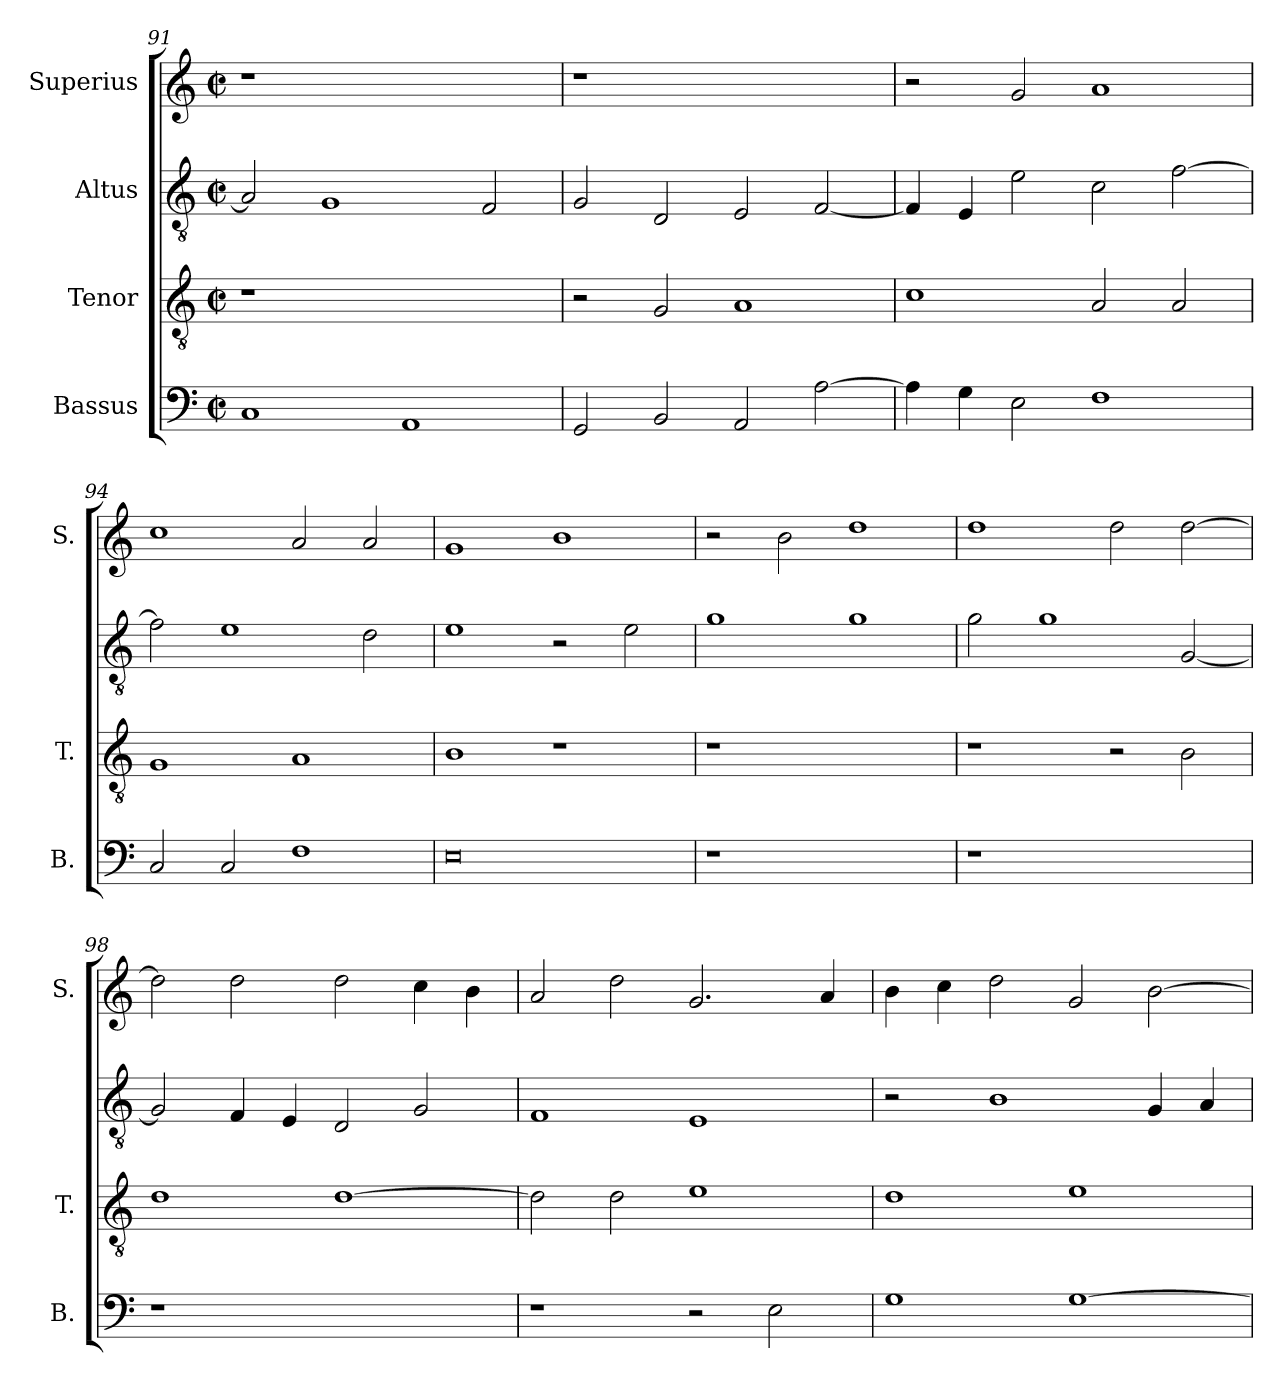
**kern	**kern	**kern	**kern
*part4	*part3	*part2	*part1
*staff4	*staff3	*staff2	*staff1
*I"Bassus	*I"Tenor	*I"Altus	*I"Superius
*I'B.	*I'T.	*	*I'S.
*clefF4	*clefGv2	*clefGv2	*clefG2
*	*ITrd7c12	*ITrd7c12	*
*k[]	*k[]	*k[]	*k[]
*C:	*C:	*C:	*C:
*M2/2	*M2/2	*M2/2	*M2/2
*met(c|)	*met(c|)	*met(c|)	*met(c|)
=91	=91	=91	=91
!	!LO:N:vis=1	!	!LO:N:vis=1
1Ci	1r	2AAi/]	1r
.	.	1GGi	.
1AAi	1ryy	.	1ryy
.	.	2FFi/	.
=92	=92	=92	=92
!	!	!	!LO:N:vis=1
2GGi/	2r	2GGi/	1r
2BBi/	2GGi/	2DDi/	.
2AAi/	1AAi	2EEi/	1ryy
[>2Ai\	.	[<2FFi/	.
=93	=93	=93	=93
4Ai\]	1Ci	4FFi/]	2r
4Gi\	.	4EEi/	.
2Ei\	.	2Ei\	2gi/
1Fi	2AAi/	2Ci\	1ai
.	2AAi/	[>2Fi\	.
!!LO:PB:g=z
=94	=94	=94	=94
2Ci/	1GGi	2Fi\]	1cci
2Ci/	.	1Ei	.
1Fi	1AAi	.	2ai/
.	.	2Di\	2ai/
=95	=95	=95	=95
0Ei	1BBi	1Ei	1gi
.	1r	2r	1bi
.	.	2Ei\	.
=96	=96	=96	=96
!LO:N:vis=1	!LO:N:vis=1	!	!
1r	1r	1Gi	2r
.	.	.	2bi\
1ryy	1ryy	1Gi	1ddi
=97	=97	=97	=97
!LO:N:vis=1	!	!	!
1r	1r	2Gi\	1ddi
.	.	1Gi	.
1ryy	2r	.	2ddi\
.	2BBi\	[<2GGi/	[>2ddi\
=98	=98	=98	=98
!LO:N:vis=1	!	!	!
1r	1Di	2GGi/]	2ddi\]
.	.	4FFi/	2ddi\
.	.	4EEi/	.
1ryy	[>1Di	2DDi/	2ddi\
.	.	2GGi/	4cci\
.	.	.	4bi\
!!LO:LB:g=z
=99	=99	=99	=99
1r	2Di\]	1FFi	2ai/
.	2Di\	.	2ddi\
2r	1Ei	1EEi	2.gi/
2Ei\	.	.	.
.	.	.	4ai/
=100	=100	=100	=100
1Gi	1Di	2r	4bi\
.	.	.	4cci\
.	.	1BBi	2ddi\
[>1Gi	1Ei	.	2gi/
.	.	4GGi/	[>2bi\
.	.	4AAi/	.
=	=	=	=
*-	*-	*-	*-
